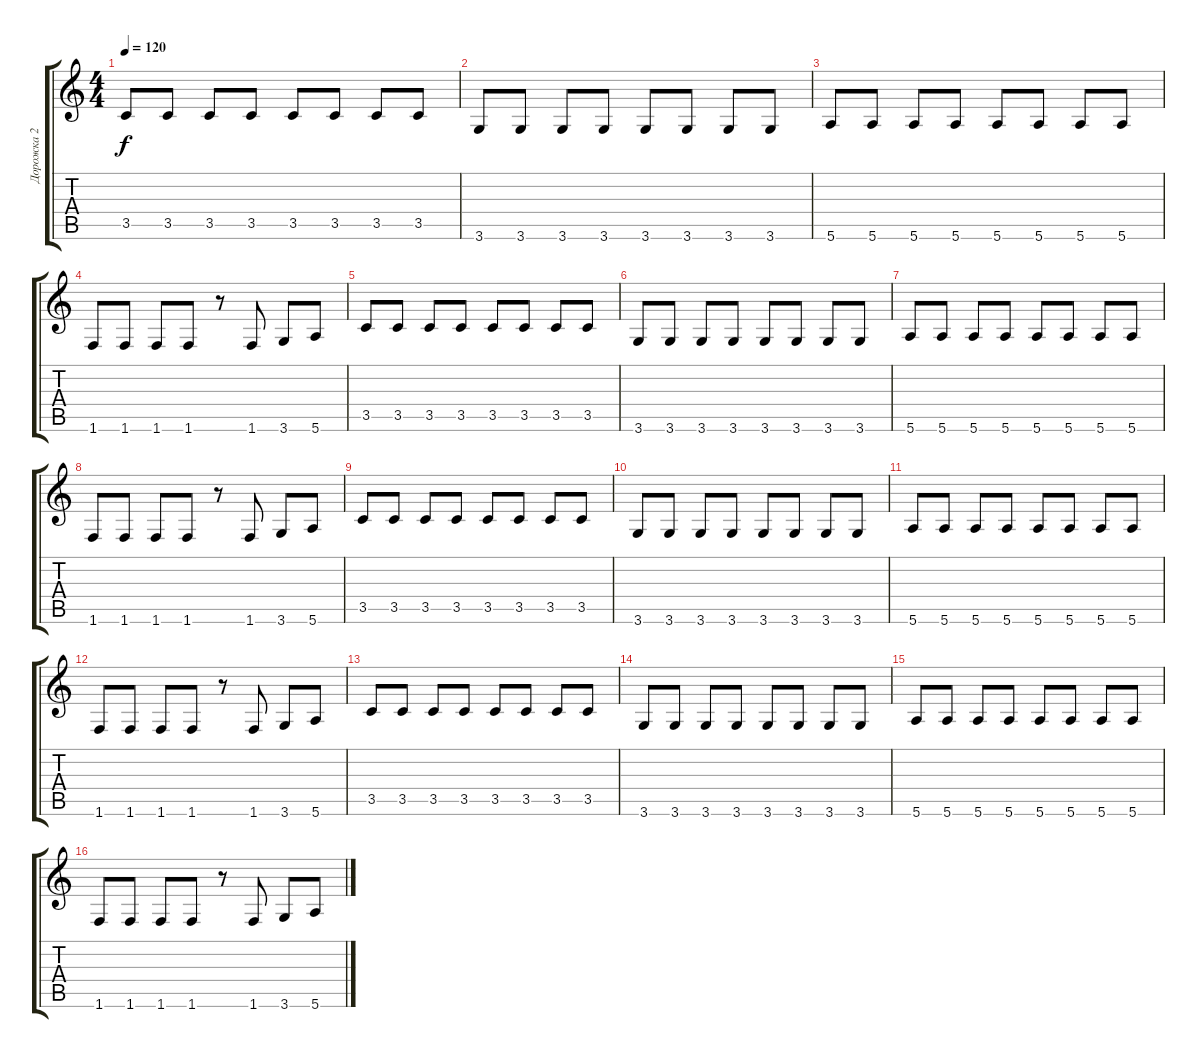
\track ("Дорожка 2" "Дорожка 2") {instrument electricguitarmuted}
\staff {score tabs}
\tuning (E4 B3 G3 D3 A2 E2) {hide}
\ts (4 4)
\tempo 120
\clef g2
\ks c
3.5.8{dy f} 3.5.8 3.5.8 3.5.8 3.5.8 3.5.8 3.5.8 3.5.8 |
3.6.8 3.6.8 3.6.8 3.6.8 3.6.8 3.6.8 3.6.8 3.6.8 |
5.6.8 5.6.8 5.6.8 5.6.8 5.6.8 5.6.8 5.6.8 5.6.8 |
1.6.8 1.6.8 1.6.8 1.6.8 r.8 1.6.8 3.6.8 5.6.8 |
3.5.8 3.5.8 3.5.8 3.5.8 3.5.8 3.5.8 3.5.8 3.5.8 |
3.6.8 3.6.8 3.6.8 3.6.8 3.6.8 3.6.8 3.6.8 3.6.8 |
5.6.8 5.6.8 5.6.8 5.6.8 5.6.8 5.6.8 5.6.8 5.6.8 |
1.6.8 1.6.8 1.6.8 1.6.8 r.8 1.6.8 3.6.8 5.6.8 |
3.5.8 3.5.8 3.5.8 3.5.8 3.5.8 3.5.8 3.5.8 3.5.8 |
3.6.8 3.6.8 3.6.8 3.6.8 3.6.8 3.6.8 3.6.8 3.6.8 |
5.6.8 5.6.8 5.6.8 5.6.8 5.6.8 5.6.8 5.6.8 5.6.8 |
1.6.8 1.6.8 1.6.8 1.6.8 r.8 1.6.8 3.6.8 5.6.8 |
3.5.8 3.5.8 3.5.8 3.5.8 3.5.8 3.5.8 3.5.8 3.5.8 |
3.6.8 3.6.8 3.6.8 3.6.8 3.6.8 3.6.8 3.6.8 3.6.8 |
5.6.8 5.6.8 5.6.8 5.6.8 5.6.8 5.6.8 5.6.8 5.6.8 |
1.6.8 1.6.8 1.6.8 1.6.8 r.8 1.6.8 3.6.8 5.6.8
